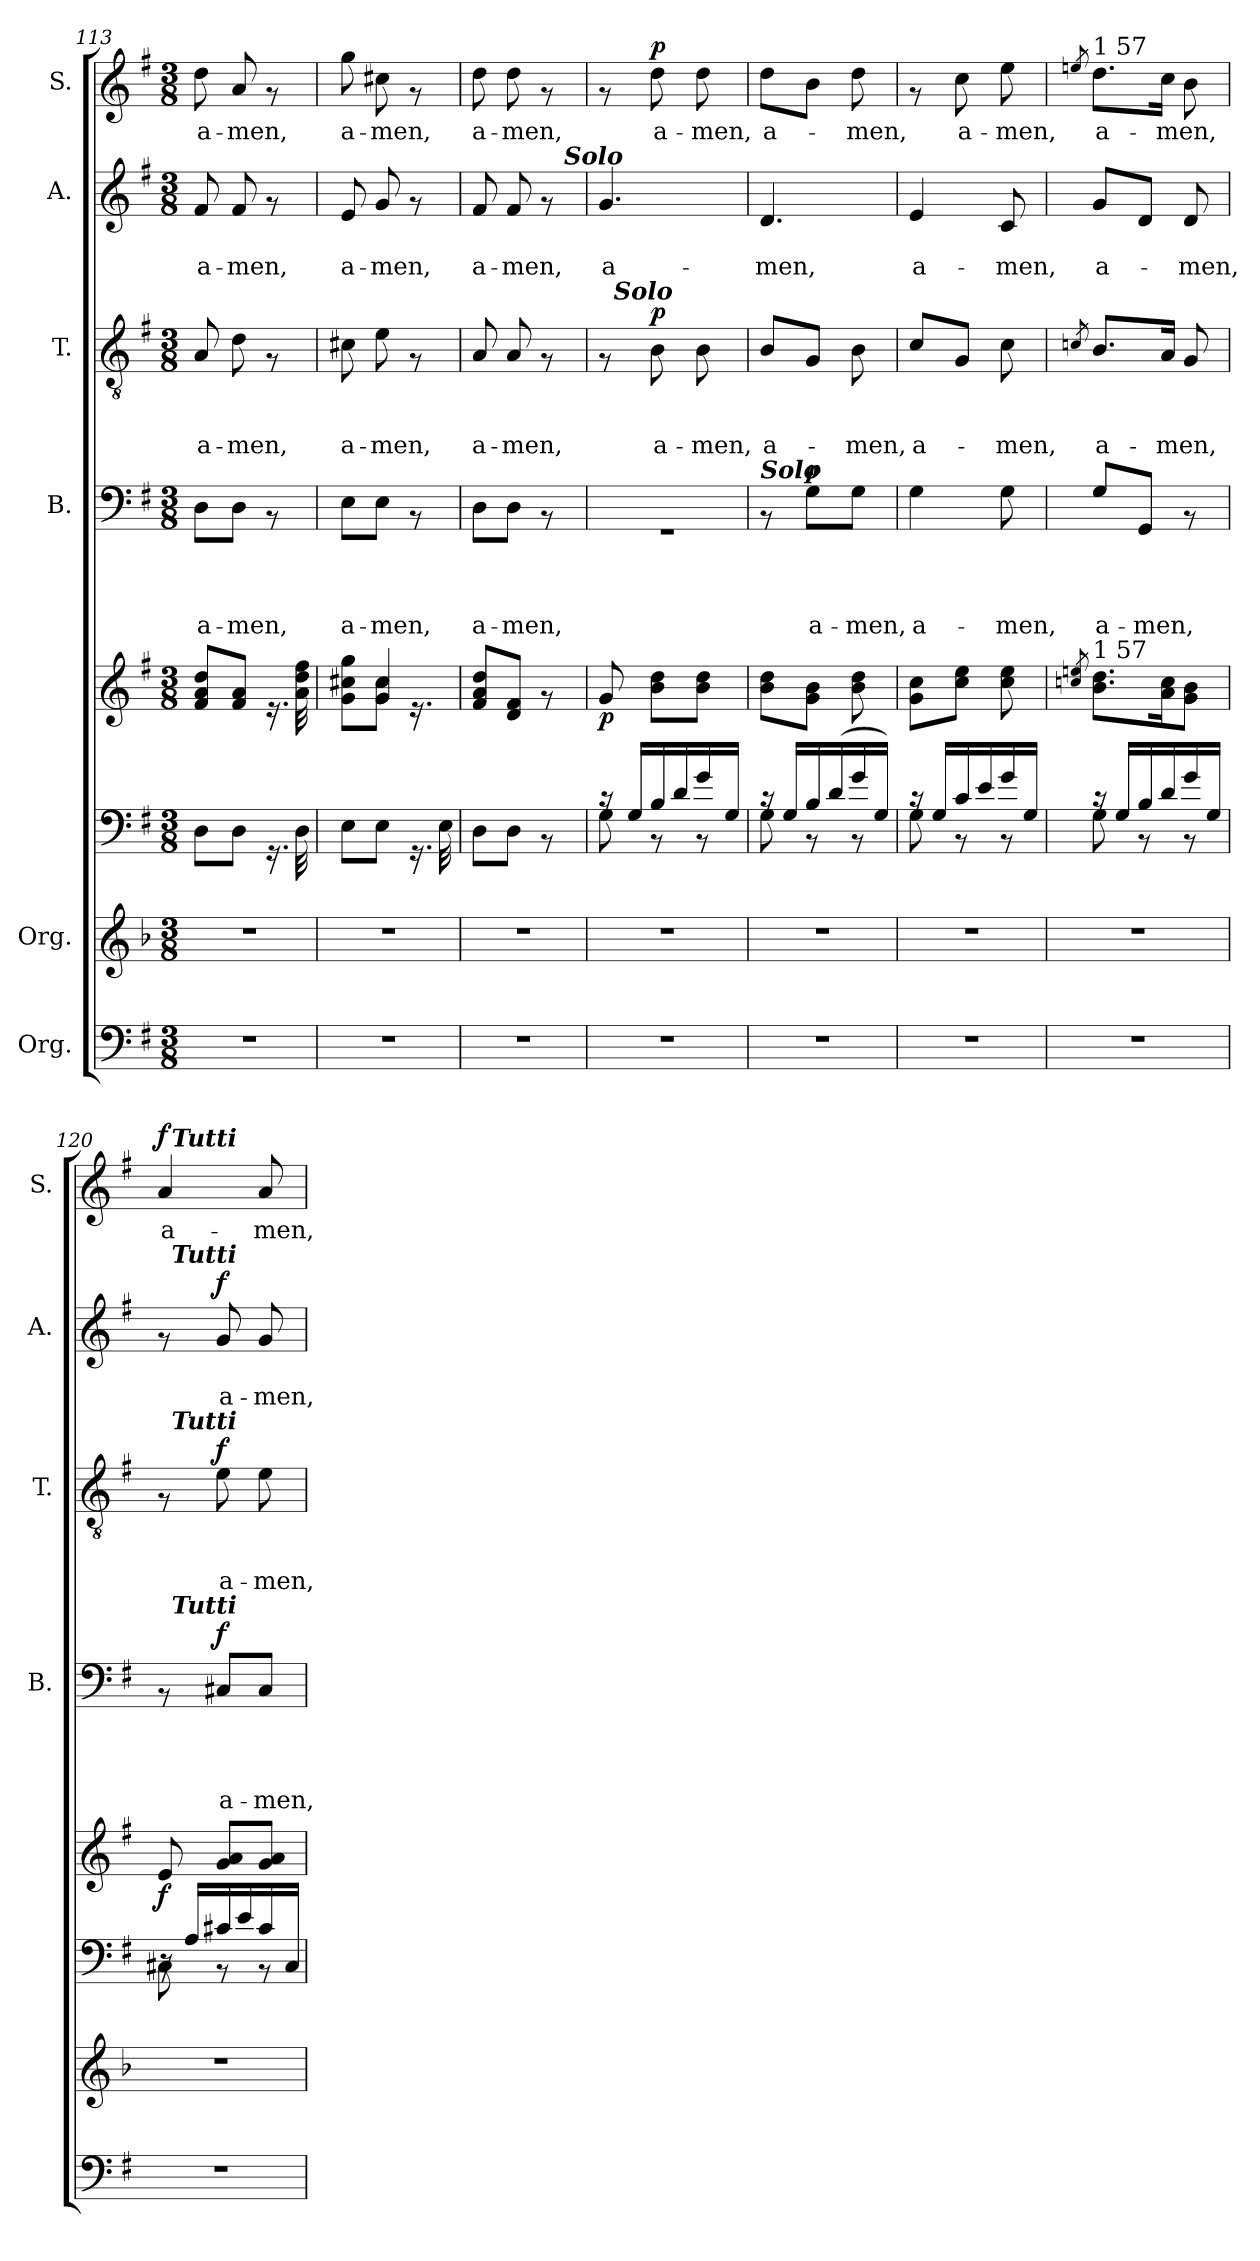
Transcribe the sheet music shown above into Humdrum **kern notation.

**kern	**kern	**kern	**kern	**dynam	**kern	**text	**text	**text	**text	**dynam	**kern	**text	**text	**text	**dynam	**kern	**text	**text	**dynam	**kern	**text	**dynam
*part8	*part7	*part6	*part5	*part5	*part4	*part4	*part4	*part4	*part4	*part4	*part3	*part3	*part3	*part3	*part3	*part2	*part2	*part2	*part2	*part1	*part1	*part1
*staff8	*staff7	*staff6	*staff5	*staff5	*staff4	*staff4	*staff4	*staff4	*staff4	*staff4	*staff3	*staff3	*staff3	*staff3	*staff3	*staff2	*staff2	*staff2	*staff2	*staff1	*staff1	*staff1
*I"Org.	*I"Org.	*	*	*	*I"B.	*	*	*	*	*	*I"T.	*	*	*	*	*I"A.	*	*	*	*I"S.	*	*
*	*	*	*	*	*I'B.	*	*	*	*	*	*I'T.	*	*	*	*	*I'A.	*	*	*	*I'S.	*	*
*clefF4	*clefG2	*clefF4	*clefG2	*	*clefF4	*	*	*	*	*	*clefGv2	*	*	*	*	*clefG2	*	*	*	*clefG2	*	*
*k[f#]	*k[b-]	*k[f#]	*k[f#]	*	*k[f#]	*	*	*	*	*	*k[f#]	*	*	*	*	*k[f#]	*	*	*	*k[f#]	*	*
*G:	*F:	*G:	*G:	*	*G:	*	*	*	*	*	*G:	*	*	*	*	*G:	*	*	*	*G:	*	*
*M3/8	*M3/8	*M3/8	*M3/8	*	*M3/8	*	*	*	*	*	*M3/8	*	*	*	*	*M3/8	*	*	*	*M3/8	*	*
=113	=113	=113	=113	=113	=113	=113	=113	=113	=113	=113	=113	=113	=113	=113	=113	=113	=113	=113	=113	=113	=113	=113
!	!	!	!	!	!	!	!	!	!LO:LY:b	!	!	!	!	!LO:LY:b	!	!	!	!LO:LY:b	!	!	!LO:LY:b	!
4.r	4.r	8D\L	8f#/ 8a/ 8dd/L	.	8D\L	.	.	.	a-	.	8A/	.	.	a-	.	8f#/	.	a-	.	8dd\	a-	.
!	!	!	!	!	!	!	!	!	!LO:LY:b	!	!	!	!	!LO:LY:b	!	!	!	!LO:LY:b	!	!	!LO:LY:b	!
.	.	8D\J	8f#/ 8a/J	.	8D\J	.	.	.	-men,	.	8d\	.	.	-men,	.	8f#/	.	-men,	.	8a/	-men,	.
.	.	16.rGG	16.re	.	8rAA	.	.	.	.	.	8rF	.	.	.	.	8rf	.	.	.	8rf	.	.
.	.	32D\	32a\ 32dd\ 32ff#\	.	.	.	.	.	.	.	.	.	.	.	.	.	.	.	.	.	.	.
=114	=114	=114	=114	=114	=114	=114	=114	=114	=114	=114	=114	=114	=114	=114	=114	=114	=114	=114	=114	=114	=114	=114
*	*	*	*^	*	*	*	*	*	*	*	*	*	*	*	*	*	*	*	*	*	*	*
!	!	!	!	!	!	!	!	!	!	!LO:LY:b	!	!	!	!	!LO:LY:b	!	!	!	!LO:LY:b	!	!	!LO:LY:b	!
4.r	4.r	8E\L	8g\ 8cc#X\ 8gg\L	8ryy	.	8E\L	.	.	.	a-	.	8c#X\	.	.	a-	.	8e/	.	a-	.	8gg\	a-	.
!	!	!	!	!	!	!	!	!	!	!LO:LY:b	!	!	!	!	!LO:LY:b	!	!	!	!LO:LY:b	!	!	!LO:LY:b	!
.	.	8E\J	8g\ 8cc#\J	4g/ 4cc#/	.	8E\J	.	.	.	-men,	.	8e\	.	.	-men,	.	8g/	.	-men,	.	8cc#X\	-men,	.
.	.	16.rGG	16.re	.	.	8rAA	.	.	.	.	.	8rF	.	.	.	.	8rf	.	.	.	8rf	.	.
.	.	32E\	32ryy	.	.	.	.	.	.	.	.	.	.	.	.	.	.	.	.	.	.	.	.
*	*	*	*v	*v	*	*	*	*	*	*	*	*	*	*	*	*	*	*	*	*	*	*	*
=115	=115	=115	=115	=115	=115	=115	=115	=115	=115	=115	=115	=115	=115	=115	=115	=115	=115	=115	=115	=115	=115	=115
!	!	!	!	!	!	!	!	!	!LO:LY:b	!	!	!	!	!LO:LY:b	!	!	!	!LO:LY:b	!	!	!LO:LY:b	!
*	*	*	*	*	*	*	*	*	*	*	*	*	*	*	*	*^	*	*	*	*	*	*
4.r	4.r	8D\L	8f#/ 8a/ 8dd/L	.	8D\L	.	.	.	a-	.	8A/	.	.	a-	.	8f#/	4ryy	.	a-	.	8dd\	a-	.
!	!	!	!	!	!	!	!	!	!LO:LY:b	!	!	!	!	!LO:LY:b	!	!	!	!	!LO:LY:b	!	!	!LO:LY:b	!
.	.	8D\J	8d/ 8f#/J	.	8D\J	.	.	.	-men,	.	8A/	.	.	-men,	.	8f#/	.	.	-men,	.	8dd\	-men,	.
.	.	8rAA	8rf	.	8rAA	.	.	.	.	.	8rF	.	.	.	.	8rf	16ryy	.	.	.	8rf	.	.
!	!	!	!	!	!	!	!	!	!	!	!	!	!	!	!	!	!LO:TX:a:Bi:t=Solo	!	!	!	!	!	!
.	.	.	.	.	.	.	.	.	.	.	.	.	.	.	.	.	16ryy	.	.	.	.	.	.
=116	=116	=116	=116	=116	=116	=116	=116	=116	=116	=116	=116	=116	=116	=116	=116	=116	=116	=116	=116	=116	=116	=116	=116
*	*	*^	*	*	*	*	*	*	*	*	*	*	*	*	*	*	*	*	*	*	*	*	*
!	!	!	!	!	!LO:DY:b	!	!	!	!	!	!	!	!	!	!	!	!	!	!	!LO:LY:b	!	!	!	!
*	*	*	*	*	*	*	*	*	*	*	*	*^	*	*	*	*	*v	*v	*	*	*	*	*	*
4.r	4.r	16rc	8G\	8g/	p	4.rGG	.	.	.	.	.	8rF	32ryy	.	.	.	.	4.g/	.	a-	.	8rf	.	.
!	!	!	!	!	!	!	!	!	!	!	!	!	!LO:TX:a:Bi:t=Solo	!	!	!	!	!	!	!	!	!	!	!
.	.	.	.	.	.	.	.	.	.	.	.	.	4ryy	.	.	.	.	.	.	.	.	.	.	.
.	.	16G/LL	.	.	.	.	.	.	.	.	.	.	.	.	.	.	.	.	.	.	.	.	.	.
!	!	!	!	!	!	!	!	!	!	!	!	!	!	!	!	!LO:LY:b	!LO:DY:a	!	!	!	!	!	!LO:LY:b	!LO:DY:a
.	.	16B/	8rAA	8b\ 8dd\L	.	.	.	.	.	.	.	8B\	.	.	.	a-	p	.	.	.	.	8dd\	a-	p
.	.	16d/	.	.	.	.	.	.	.	.	.	.	.	.	.	.	.	.	.	.	.	.	.	.
!	!	!	!	!	!	!	!	!	!	!	!	!	!	!	!	!LO:LY:b	!	!	!	!	!	!	!LO:LY:b	!
.	.	16g/	8rAA	8b\ 8dd\J	.	.	.	.	.	.	.	8B\	.	.	.	-men,	.	.	.	.	.	8dd\	-men,	.
.	.	.	.	.	.	.	.	.	.	.	.	.	16.ryy	.	.	.	.	.	.	.	.	.	.	.
.	.	16G/JJ	.	.	.	.	.	.	.	.	.	.	.	.	.	.	.	.	.	.	.	.	.	.
=117	=117	=117	=117	=117	=117	=117	=117	=117	=117	=117	=117	=117	=117	=117	=117	=117	=117	=117	=117	=117	=117	=117	=117	=117
!	!	!	!	!	!	!LO:TX:a:Bi:t=Solo	!	!	!	!	!	!	!	!	!	!	!	!	!	!	!	!	!	!
!	!	!	!	!	!	!	!	!	!	!	!	!	!	!	!	!LO:LY:b	!	!	!	!LO:LY:b	!	!	!LO:LY:b	!
*	*	*	*	*	*	*	*	*	*	*	*	*v	*v	*	*	*	*	*	*	*	*	*	*	*
4.r	4.r	16rc	8G\	8b\ 8dd\L	.	8rAA	.	.	.	.	.	8B/L	.	.	a-	.	4.d/	.	-men,	.	8dd\L	a-	.
.	.	16G/LL	.	.	.	.	.	.	.	.	.	.	.	.	.	.	.	.	.	.	.	.	.
!	!	!	!	!	!	!	!	!	!	!LO:LY:b	!LO:DY:a	!	!	!	!	!	!	!	!	!	!	!	!
.	.	16B/	8rAA	8g\ 8b\J	.	8G\L	.	.	.	a-	p	8G/J	.	.	.	.	.	.	.	.	8b\J	.	.
.	.	(<16d/	.	.	.	.	.	.	.	.	.	.	.	.	.	.	.	.	.	.	.	.	.
!	!	!	!	!	!	!	!	!	!	!LO:LY:b	!	!	!	!	!LO:LY:b	!	!	!	!	!	!	!LO:LY:b	!
.	.	16g/	8rAA	8b\ 8dd\	.	8G\J	.	.	.	-men,	.	8B\	.	.	-men,	.	.	.	.	.	8dd\	-men,	.
.	.	16G/JJ)	.	.	.	.	.	.	.	.	.	.	.	.	.	.	.	.	.	.	.	.	.
=118	=118	=118	=118	=118	=118	=118	=118	=118	=118	=118	=118	=118	=118	=118	=118	=118	=118	=118	=118	=118	=118	=118	=118
!	!	!	!	!	!	!	!	!	!	!LO:LY:b	!	!	!	!	!LO:LY:b	!	!	!	!LO:LY:b	!	!	!	!
4.r	4.r	16rc	8G\	8g\ 8cc\L	.	4G\	.	.	.	a-	.	8c/L	.	.	a-	.	4e/	.	a-	.	8rf	.	.
.	.	16G/LL	.	.	.	.	.	.	.	.	.	.	.	.	.	.	.	.	.	.	.	.	.
!	!	!	!	!	!	!	!	!	!	!	!	!	!	!	!	!	!	!	!	!	!	!LO:LY:b	!
.	.	16c/	8rAA	8cc\ 8ee\J	.	.	.	.	.	.	.	8G/J	.	.	.	.	.	.	.	.	8cc\	a-	.
.	.	16e/	.	.	.	.	.	.	.	.	.	.	.	.	.	.	.	.	.	.	.	.	.
!	!	!	!	!	!	!	!	!	!	!LO:LY:b	!	!	!	!	!LO:LY:b	!	!	!	!LO:LY:b	!	!	!LO:LY:b	!
.	.	16g/	8rAA	8cc\ 8ee\	.	8G\	.	.	.	-men,	.	8c\	.	.	-men,	.	8c/	.	-men,	.	8ee\	-men,	.
.	.	16G/JJ	.	.	.	.	.	.	.	.	.	.	.	.	.	.	.	.	.	.	.	.	.
!!LO:PB:g=z
=119	=119	=119	=119	=119	=119	=119	=119	=119	=119	=119	=119	=119	=119	=119	=119	=119	=119	=119	=119	=119	=119	=119	=119
.	.	.	.	8qccn/ 8qeen/	.	.	.	.	.	.	.	8qcn/	.	.	.	.	.	.	.	.	8qeen/	.	.
!	!	!	!	!	!	!	!	!	!	!	!	!	!	!	!	!	!	!	!	!	!LO:TX:a:t=1 57	!	!
!	!	!	!	!LO:TX:a:t=1 57	!	!	!	!	!	!	!	!	!	!	!	!	!	!	!	!	!	!	!
!	!	!	!	!	!	!	!	!	!	!LO:LY:b	!	!	!	!	!LO:LY:b	!	!	!	!LO:LY:b	!	!	!LO:LY:b	!
4.r	4.r	16rc	8G\	8.b\ 8.dd\L	.	8G/L	.	.	.	a-	.	8.B/L	.	.	a-	.	8g/L	.	a-	.	8.dd\L	a-	.
.	.	16G/LL	.	.	.	.	.	.	.	.	.	.	.	.	.	.	.	.	.	.	.	.	.
!	!	!	!	!	!	!	!	!	!	!LO:LY:b	!	!	!	!	!	!	!	!	!	!	!	!	!
.	.	16B/	8rAA	.	.	8GG/J	.	.	.	-men,	.	.	.	.	.	.	8d/J	.	.	.	.	.	.
!	!	!	!	!	!	!	!	!	!	!	!	!	!	!	!LO:LY:b	!	!	!	!	!	!	!LO:LY:b	!
.	.	16d/	.	16a\ 16cc\k	.	.	.	.	.	.	.	16A/Jk	.	.	-men,	.	.	.	.	.	16cc\Jk	-men,	.
!	!	!	!	!	!	!	!	!	!	!	!	!	!	!	!	!	!	!	!LO:LY:b	!	!	!	!
.	.	16g/	8rAA	8g\ 8b\J	.	8rAA	.	.	.	.	.	8G/	.	.	.	.	8d/	.	-men,	.	8b\	.	.
.	.	16G/JJ	.	.	.	.	.	.	.	.	.	.	.	.	.	.	.	.	.	.	.	.	.
=120	=120	=120	=120	=120	=120	=120	=120	=120	=120	=120	=120	=120	=120	=120	=120	=120	=120	=120	=120	=120	=120	=120	=120
!	!	!	!	!	!LO:DY:b	!	!	!	!	!	!	!	!	!	!	!	!	!	!	!	!	!LO:LY:b	!LO:DY:a
*	*	*	*	*	*	*^	*	*	*	*	*	*^	*	*	*	*	*^	*	*	*	*^	*	*
4.r	4.r	16rC	8C#X\	8e/	f	8rAA	32ryy	.	.	.	.	.	8rF	32ryy	.	.	.	.	8rf	32ryy	.	.	.	4a/	32ryy	a-	f
!	!	!	!	!	!	!	!	!	!	!	!	!	!	!	!	!	!	!	!	!	!	!	!	!	!LO:TX:a:Bi:t=Tutti	!	!
!	!	!	!	!	!	!	!	!	!	!	!	!	!	!	!	!	!	!	!	!LO:TX:a:Bi:t=Tutti	!	!	!	!	!	!	!
!	!	!	!	!	!	!	!	!	!	!	!	!	!	!LO:TX:a:Bi:t=Tutti	!	!	!	!	!	!	!	!	!	!	!	!	!
!	!	!	!	!	!	!	!LO:TX:a:Bi:t=Tutti	!	!	!	!	!	!	!	!	!	!	!	!	!	!	!	!	!	!	!	!
.	.	.	.	.	.	.	4ryy	.	.	.	.	.	.	4ryy	.	.	.	.	.	4ryy	.	.	.	.	4ryy	.	.
.	.	16A/LL	.	.	.	.	.	.	.	.	.	.	.	.	.	.	.	.	.	.	.	.	.	.	.	.	.
!	!	!	!	!	!	!	!	!	!	!	!LO:LY:b	!LO:DY:a	!	!	!	!	!LO:LY:b	!LO:DY:a	!	!	!	!LO:LY:b	!LO:DY:a	!	!	!	!
.	.	16c#X/	8rAA	8g/ 8a/L	.	8C#X/L	.	.	.	.	a-	f	8e\	.	.	.	a-	f	8g/	.	.	a-	f	.	.	.	.
.	.	16e/	.	.	.	.	.	.	.	.	.	.	.	.	.	.	.	.	.	.	.	.	.	.	.	.	.
!	!	!	!	!	!	!	!	!	!	!	!LO:LY:b	!	!	!	!	!	!LO:LY:b	!	!	!	!	!LO:LY:b	!	!	!	!LO:LY:b	!
.	.	16c#/	8rAA	8g/ 8a/J	.	8C#/J	.	.	.	.	-men,	.	8e\	.	.	.	-men,	.	8g/	.	.	-men,	.	8a/	.	-men,	.
.	.	.	.	.	.	.	16.ryy	.	.	.	.	.	.	16.ryy	.	.	.	.	.	16.ryy	.	.	.	.	16.ryy	.	.
.	.	16C#/JJ	.	.	.	.	.	.	.	.	.	.	.	.	.	.	.	.	.	.	.	.	.	.	.	.	.
*	*	*	*	*	*	*v	*v	*	*	*	*	*	*	*	*	*	*	*	*v	*v	*	*	*	*v	*v	*	*
*	*	*v	*v	*	*	*	*	*	*	*	*	*v	*v	*	*	*	*	*	*	*	*	*	*	*
=	=	=	=	=	=	=	=	=	=	=	=	=	=	=	=	=	=	=	=	=	=	=
*-	*-	*-	*-	*-	*-	*-	*-	*-	*-	*-	*-	*-	*-	*-	*-	*-	*-	*-	*-	*-	*-	*-
